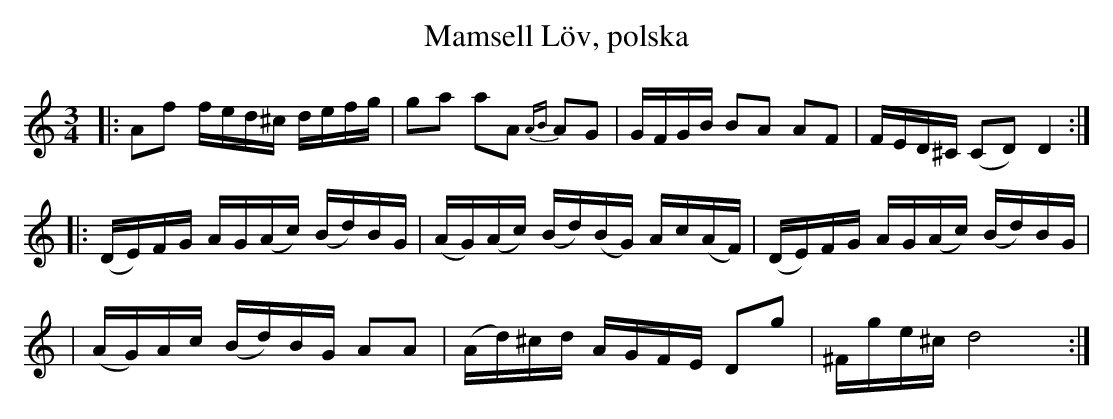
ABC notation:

X:1
T: Mamsell L\"ov, polska
M: 3/4
L: 1/16
K: Ddor
|: A2f2 fed^c defg \
| g2a2 a2A2 {AB}A2G2 \
|  GFGB B2A2 A2F2 \
| FED^C (C2D2) D4 :|
|:(DE)FG AG(Ac) (Bd)BG \
| (AG)(Ac) (Bd)(BG) Ac(AF) \
| (DE)FG AG(Ac) (Bd)BG |
| (AG)Ac (Bd)BG A2A2 \
| (Ad)^cd AGFE D2g2 \
| ^Fge^c d8 y4 :|
